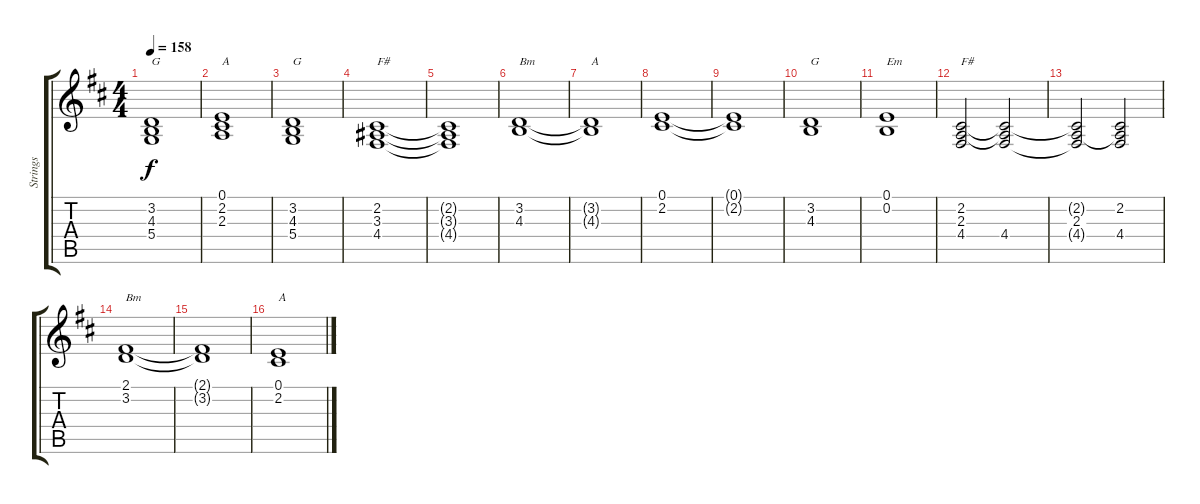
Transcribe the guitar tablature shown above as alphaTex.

\track ("Strings" "Strings") {instrument stringensemble1}
\staff {score tabs}
\tuning (E4 B3 G3 D3 A2 E2) {hide}
\ts (4 4)
\tempo 158
\clef g2
\ks d
(3.2 4.3 5.4).1{txt "G" dy f} |
(0.1 2.2 2.3).1{txt "A"} |
(3.2 4.3 5.4).1{txt "G"} |
(2.2 3.3 4.4).1{txt "F#"} |
(2.2{t} 3.3{t} 4.4{t}).1 |
(3.2 4.3).1{txt "Bm"} |
(3.2{t} 4.3{t}).1{txt "A"} |
(0.1 2.2).1 |
(0.1{t} 2.2{t}).1 |
(3.2 4.3).1{txt "G"} |
(0.1 0.2).1{txt "Em"} |
(2.2 2.3 4.4).2{txt "F#"} (2.2{t} 2.3{t} 4.4).2 |
(2.2{t} 2.3 4.4{t}).2 (2.2 2.3{t} 4.4).2 |
(2.1 3.2).1{txt "Bm"} |
(2.1{t} 3.2{t}).1 |
(0.1 2.2).1{txt "A"}
